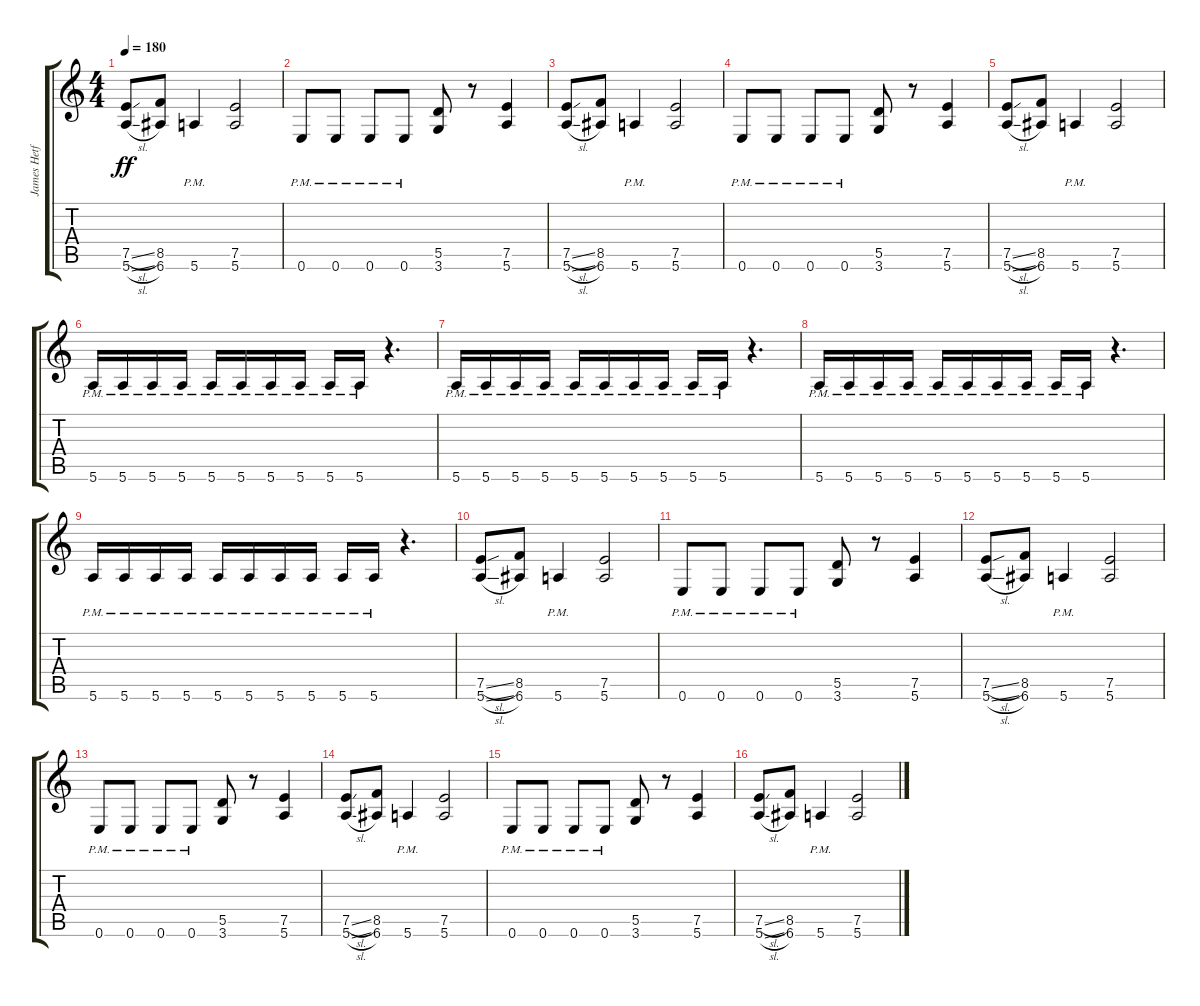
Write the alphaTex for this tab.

\track ("James Hetfield (Rythm)" "James Hetf") {instrument distortionguitar}
\staff {score tabs}
\tuning (E4 B3 G3 D3 A2 E2) {hide}
\ts (4 4)
\tempo 180
\clef g2
\ks c
(7.5{sl} 5.6{sl}).8{dy ff} (8.5 6.6).8 5.6{pm}.4 (7.5 5.6).2 |
0.6{pm}.8 0.6{pm}.8 0.6{pm}.8 0.6{pm}.8 (5.5 3.6).8 r.8 (7.5 5.6).4 |
(7.5{sl} 5.6{sl}).8 (8.5 6.6).8 5.6{pm}.4 (7.5 5.6).2 |
0.6{pm}.8 0.6{pm}.8 0.6{pm}.8 0.6{pm}.8 (5.5 3.6).8 r.8 (7.5 5.6).4 |
(7.5{sl} 5.6{sl}).8 (8.5 6.6).8 5.6{pm}.4 (7.5 5.6).2 |
5.6{pm}.16 5.6{pm}.16 5.6{pm}.16 5.6{pm}.16 5.6{pm}.16 5.6{pm}.16 5.6{pm}.16 5.6{pm}.16 5.6{pm}.16 5.6{pm}.16 r.4{d} |
5.6{pm}.16 5.6{pm}.16 5.6{pm}.16 5.6{pm}.16 5.6{pm}.16 5.6{pm}.16 5.6{pm}.16 5.6{pm}.16 5.6{pm}.16 5.6{pm}.16 r.4{d} |
5.6{pm}.16 5.6{pm}.16 5.6{pm}.16 5.6{pm}.16 5.6{pm}.16 5.6{pm}.16 5.6{pm}.16 5.6{pm}.16 5.6{pm}.16 5.6{pm}.16 r.4{d} |
5.6{pm}.16 5.6{pm}.16 5.6{pm}.16 5.6{pm}.16 5.6{pm}.16 5.6{pm}.16 5.6{pm}.16 5.6{pm}.16 5.6{pm}.16 5.6{pm}.16 r.4{d} |
(7.5{sl} 5.6{sl}).8 (8.5 6.6).8 5.6{pm}.4 (7.5 5.6).2 |
0.6{pm}.8 0.6{pm}.8 0.6{pm}.8 0.6{pm}.8 (5.5 3.6).8 r.8 (7.5 5.6).4 |
(7.5{sl} 5.6{sl}).8 (8.5 6.6).8 5.6{pm}.4 (7.5 5.6).2 |
0.6{pm}.8 0.6{pm}.8 0.6{pm}.8 0.6{pm}.8 (5.5 3.6).8 r.8 (7.5 5.6).4 |
(7.5{sl} 5.6{sl}).8 (8.5 6.6).8 5.6{pm}.4 (7.5 5.6).2 |
0.6{pm}.8 0.6{pm}.8 0.6{pm}.8 0.6{pm}.8 (5.5 3.6).8 r.8 (7.5 5.6).4 |
(7.5{sl} 5.6{sl}).8 (8.5 6.6).8 5.6{pm}.4 (7.5 5.6).2
